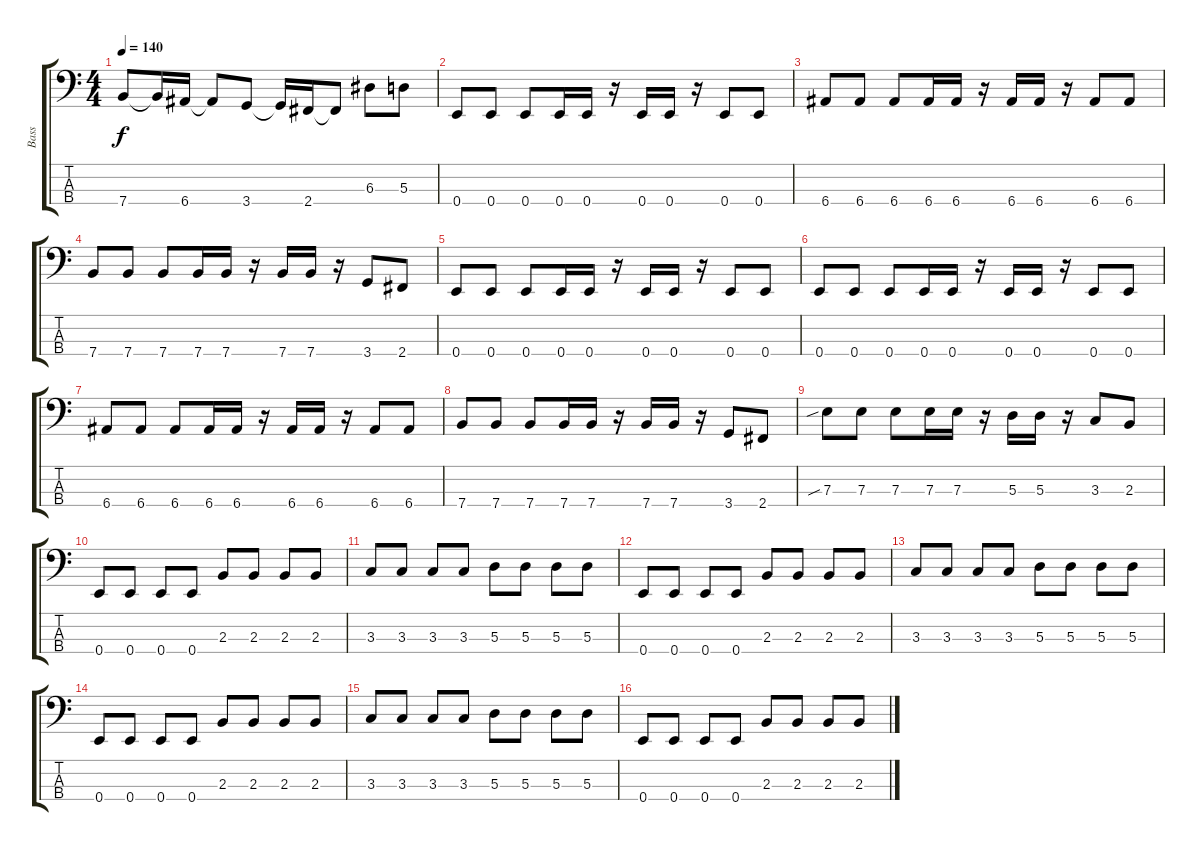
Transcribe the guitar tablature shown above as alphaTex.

\track ("Bass" "Bass") {instrument electricbassfinger}
\staff {score tabs}
\tuning (G2 D2 A1 E1) {hide}
\ts (4 4)
\tempo 140
\clef f4
\ks c
7.4.8{dy f} 7.4{t}.16 6.4.16 6.4{t}.8 3.4.8 3.4{t}.16 2.4.16 2.4{t}.8 6.3.8 5.3.8 |
0.4.8 0.4.8 0.4.8 0.4.16 0.4.16 r.16 0.4.16 0.4.16 r.16 0.4.8 0.4.8 |
6.4.8 6.4.8 6.4.8 6.4.16 6.4.16 r.16 6.4.16 6.4.16 r.16 6.4.8 6.4.8 |
7.4.8 7.4.8 7.4.8 7.4.16 7.4.16 r.16 7.4.16 7.4.16 r.16 3.4.8 2.4.8 |
0.4.8 0.4.8 0.4.8 0.4.16 0.4.16 r.16 0.4.16 0.4.16 r.16 0.4.8 0.4.8 |
0.4.8 0.4.8 0.4.8 0.4.16 0.4.16 r.16 0.4.16 0.4.16 r.16 0.4.8 0.4.8 |
6.4.8 6.4.8 6.4.8 6.4.16 6.4.16 r.16 6.4.16 6.4.16 r.16 6.4.8 6.4.8 |
7.4.8 7.4.8 7.4.8 7.4.16 7.4.16 r.16 7.4.16 7.4.16 r.16 3.4.8 2.4.8 |
7.3{sib}.8 7.3.8 7.3.8 7.3.16 7.3.16 r.16 5.3.16 5.3.16 r.16 3.3.8 2.3.8 |
0.4.8 0.4.8 0.4.8 0.4.8 2.3.8 2.3.8 2.3.8 2.3.8 |
3.3.8 3.3.8 3.3.8 3.3.8 5.3.8 5.3.8 5.3.8 5.3.8 |
0.4.8 0.4.8 0.4.8 0.4.8 2.3.8 2.3.8 2.3.8 2.3.8 |
3.3.8 3.3.8 3.3.8 3.3.8 5.3.8 5.3.8 5.3.8 5.3.8 |
0.4.8 0.4.8 0.4.8 0.4.8 2.3.8 2.3.8 2.3.8 2.3.8 |
3.3.8 3.3.8 3.3.8 3.3.8 5.3.8 5.3.8 5.3.8 5.3.8 |
0.4.8 0.4.8 0.4.8 0.4.8 2.3.8 2.3.8 2.3.8 2.3.8
